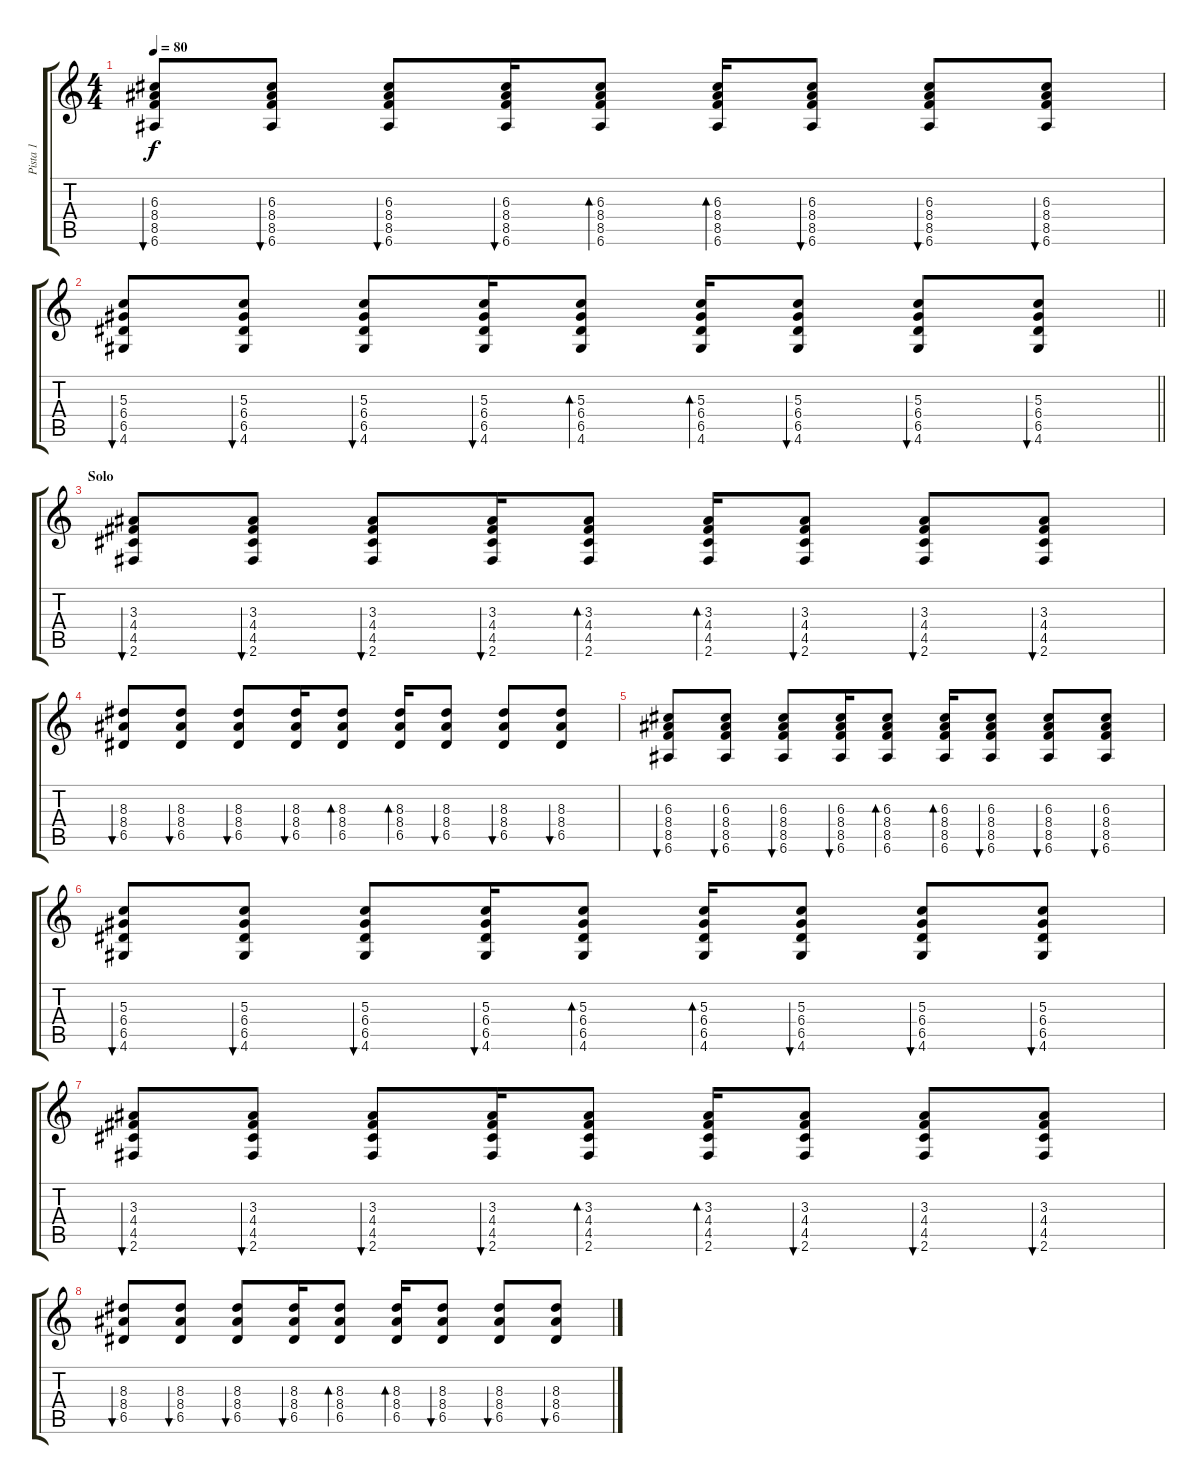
\track ("Pista 1" "Pista 1") {instrument acousticguitarsteel}
\staff {score tabs}
\tuning (E4 B3 G3 D3 A2 E2) {hide}
\ts (4 4)
\tempo 80
\clef g2
\ks c
(6.3 8.4 8.5 6.6).8{bu 120 dy f} (6.3 8.4 8.5 6.6).8{bu 120} (6.3 8.4 8.5 6.6).8{bu 120} (6.3 8.4 8.5 6.6).16{bu 120} (6.3 8.4 8.5 6.6).8{bd 120} (6.3 8.4 8.5 6.6).16{bd 120} (6.3 8.4 8.5 6.6).8{bu 120} (6.3 8.4 8.5 6.6).8{bu 120} (6.3 8.4 8.5 6.6).8{bu 120} |
\barLineRight lightlight
(5.3 6.4 6.5 4.6).8{bu 120} (5.3 6.4 6.5 4.6).8{bu 120} (5.3 6.4 6.5 4.6).8{bu 120} (5.3 6.4 6.5 4.6).16{bu 120} (5.3 6.4 6.5 4.6).8{bd 120} (5.3 6.4 6.5 4.6).16{bd 120} (5.3 6.4 6.5 4.6).8{bu 120} (5.3 6.4 6.5 4.6).8{bu 120} (5.3 6.4 6.5 4.6).8{bu 120} |
\section ("" "Solo")
(3.3 4.4 4.5 2.6).8{bu 120} (3.3 4.4 4.5 2.6).8{bu 120} (3.3 4.4 4.5 2.6).8{bu 120} (3.3 4.4 4.5 2.6).16{bu 120} (3.3 4.4 4.5 2.6).8{bd 120} (3.3 4.4 4.5 2.6).16{bd 120} (3.3 4.4 4.5 2.6).8{bu 120} (3.3 4.4 4.5 2.6).8{bu 120} (3.3 4.4 4.5 2.6).8{bu 120} |
(8.3 8.4 6.5).8{bu 120} (8.3 8.4 6.5).8{bu 120} (8.3 8.4 6.5).8{bu 120} (8.3 8.4 6.5).16{bu 120} (8.3 8.4 6.5).8{bd 120} (8.3 8.4 6.5).16{bd 120} (8.3 8.4 6.5).8{bu 120} (8.3 8.4 6.5).8{bu 120} (8.3 8.4 6.5).8{bu 120} |
(6.3 8.4 8.5 6.6).8{bu 120} (6.3 8.4 8.5 6.6).8{bu 120} (6.3 8.4 8.5 6.6).8{bu 120} (6.3 8.4 8.5 6.6).16{bu 120} (6.3 8.4 8.5 6.6).8{bd 120} (6.3 8.4 8.5 6.6).16{bd 120} (6.3 8.4 8.5 6.6).8{bu 120} (6.3 8.4 8.5 6.6).8{bu 120} (6.3 8.4 8.5 6.6).8{bu 120} |
(5.3 6.4 6.5 4.6).8{bu 120} (5.3 6.4 6.5 4.6).8{bu 120} (5.3 6.4 6.5 4.6).8{bu 120} (5.3 6.4 6.5 4.6).16{bu 120} (5.3 6.4 6.5 4.6).8{bd 120} (5.3 6.4 6.5 4.6).16{bd 120} (5.3 6.4 6.5 4.6).8{bu 120} (5.3 6.4 6.5 4.6).8{bu 120} (5.3 6.4 6.5 4.6).8{bu 120} |
(3.3 4.4 4.5 2.6).8{bu 120} (3.3 4.4 4.5 2.6).8{bu 120} (3.3 4.4 4.5 2.6).8{bu 120} (3.3 4.4 4.5 2.6).16{bu 120} (3.3 4.4 4.5 2.6).8{bd 120} (3.3 4.4 4.5 2.6).16{bd 120} (3.3 4.4 4.5 2.6).8{bu 120} (3.3 4.4 4.5 2.6).8{bu 120} (3.3 4.4 4.5 2.6).8{bu 120} |
(8.3 8.4 6.5).8{bu 120} (8.3 8.4 6.5).8{bu 120} (8.3 8.4 6.5).8{bu 120} (8.3 8.4 6.5).16{bu 120} (8.3 8.4 6.5).8{bd 120} (8.3 8.4 6.5).16{bd 120} (8.3 8.4 6.5).8{bu 120} (8.3 8.4 6.5).8{bu 120} (8.3 8.4 6.5).8{bu 120}
